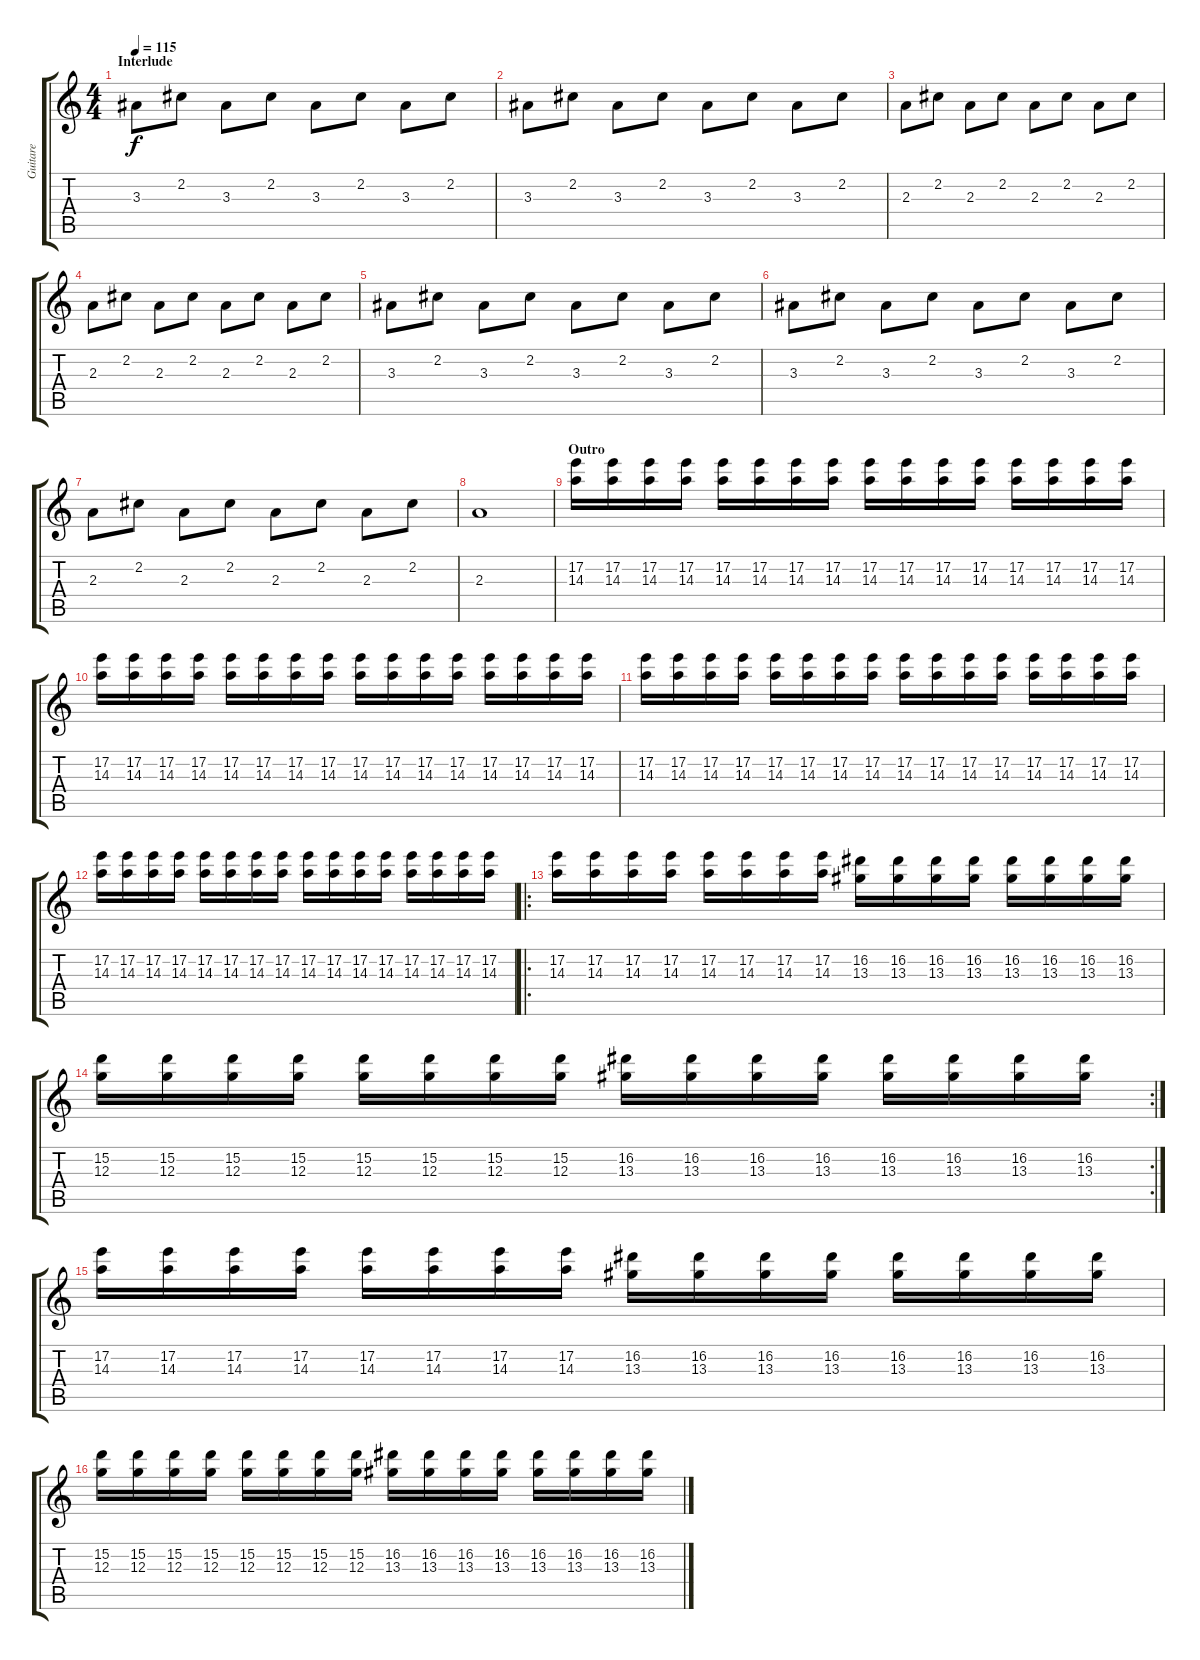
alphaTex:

\track ("Guitare" "Guitare") {instrument overdrivenguitar}
\staff {score tabs}
\tuning (E4 B3 G3 D3 A2 E2) {hide}
\ts (4 4)
\section ("" "Interlude")
\tempo 115
\clef g2
\ks c
3.3.8{dy f} 2.2.8 3.3.8 2.2.8 3.3.8 2.2.8 3.3.8 2.2.8 |
3.3.8 2.2.8 3.3.8 2.2.8 3.3.8 2.2.8 3.3.8 2.2.8 |
2.3.8 2.2.8 2.3.8 2.2.8 2.3.8 2.2.8 2.3.8 2.2.8 |
2.3.8 2.2.8 2.3.8 2.2.8 2.3.8 2.2.8 2.3.8 2.2.8 |
3.3.8 2.2.8 3.3.8 2.2.8 3.3.8 2.2.8 3.3.8 2.2.8 |
3.3.8 2.2.8 3.3.8 2.2.8 3.3.8 2.2.8 3.3.8 2.2.8 |
2.3.8 2.2.8 2.3.8 2.2.8 2.3.8 2.2.8 2.3.8 2.2.8 |
2.3.1 |
\section ("" "Outro")
(17.2 14.3).16{instrument overdrivenguitar} (17.2 14.3).16 (17.2 14.3).16 (17.2 14.3).16 (17.2 14.3).16 (17.2 14.3).16 (17.2 14.3).16 (17.2 14.3).16 (17.2 14.3).16 (17.2 14.3).16 (17.2 14.3).16 (17.2 14.3).16 (17.2 14.3).16 (17.2 14.3).16 (17.2 14.3).16 (17.2 14.3).16 |
(17.2 14.3).16 (17.2 14.3).16 (17.2 14.3).16 (17.2 14.3).16 (17.2 14.3).16 (17.2 14.3).16 (17.2 14.3).16 (17.2 14.3).16 (17.2 14.3).16 (17.2 14.3).16 (17.2 14.3).16 (17.2 14.3).16 (17.2 14.3).16 (17.2 14.3).16 (17.2 14.3).16 (17.2 14.3).16 |
(17.2 14.3).16 (17.2 14.3).16 (17.2 14.3).16 (17.2 14.3).16 (17.2 14.3).16 (17.2 14.3).16 (17.2 14.3).16 (17.2 14.3).16 (17.2 14.3).16 (17.2 14.3).16 (17.2 14.3).16 (17.2 14.3).16 (17.2 14.3).16 (17.2 14.3).16 (17.2 14.3).16 (17.2 14.3).16 |
(17.2 14.3).16 (17.2 14.3).16 (17.2 14.3).16 (17.2 14.3).16 (17.2 14.3).16 (17.2 14.3).16 (17.2 14.3).16 (17.2 14.3).16 (17.2 14.3).16 (17.2 14.3).16 (17.2 14.3).16 (17.2 14.3).16 (17.2 14.3).16 (17.2 14.3).16 (17.2 14.3).16 (17.2 14.3).16 |
\ro
(17.2 14.3).16 (17.2 14.3).16 (17.2 14.3).16 (17.2 14.3).16 (17.2 14.3).16 (17.2 14.3).16 (17.2 14.3).16 (17.2 14.3).16 (16.2 13.3).16 (16.2 13.3).16 (16.2 13.3).16 (16.2 13.3).16 (16.2 13.3).16 (16.2 13.3).16 (16.2 13.3).16 (16.2 13.3).16 |
\rc 2
(15.2 12.3).16 (15.2 12.3).16 (15.2 12.3).16 (15.2 12.3).16 (15.2 12.3).16 (15.2 12.3).16 (15.2 12.3).16 (15.2 12.3).16 (16.2 13.3).16 (16.2 13.3).16 (16.2 13.3).16 (16.2 13.3).16 (16.2 13.3).16 (16.2 13.3).16 (16.2 13.3).16 (16.2 13.3).16 |
(17.2 14.3).16 (17.2 14.3).16 (17.2 14.3).16 (17.2 14.3).16 (17.2 14.3).16 (17.2 14.3).16 (17.2 14.3).16 (17.2 14.3).16 (16.2 13.3).16 (16.2 13.3).16 (16.2 13.3).16 (16.2 13.3).16 (16.2 13.3).16 (16.2 13.3).16 (16.2 13.3).16 (16.2 13.3).16 |
(15.2 12.3).16 (15.2 12.3).16 (15.2 12.3).16 (15.2 12.3).16 (15.2 12.3).16 (15.2 12.3).16 (15.2 12.3).16 (15.2 12.3).16 (16.2 13.3).16 (16.2 13.3).16 (16.2 13.3).16 (16.2 13.3).16 (16.2 13.3).16 (16.2 13.3).16 (16.2 13.3).16 (16.2 13.3).16
